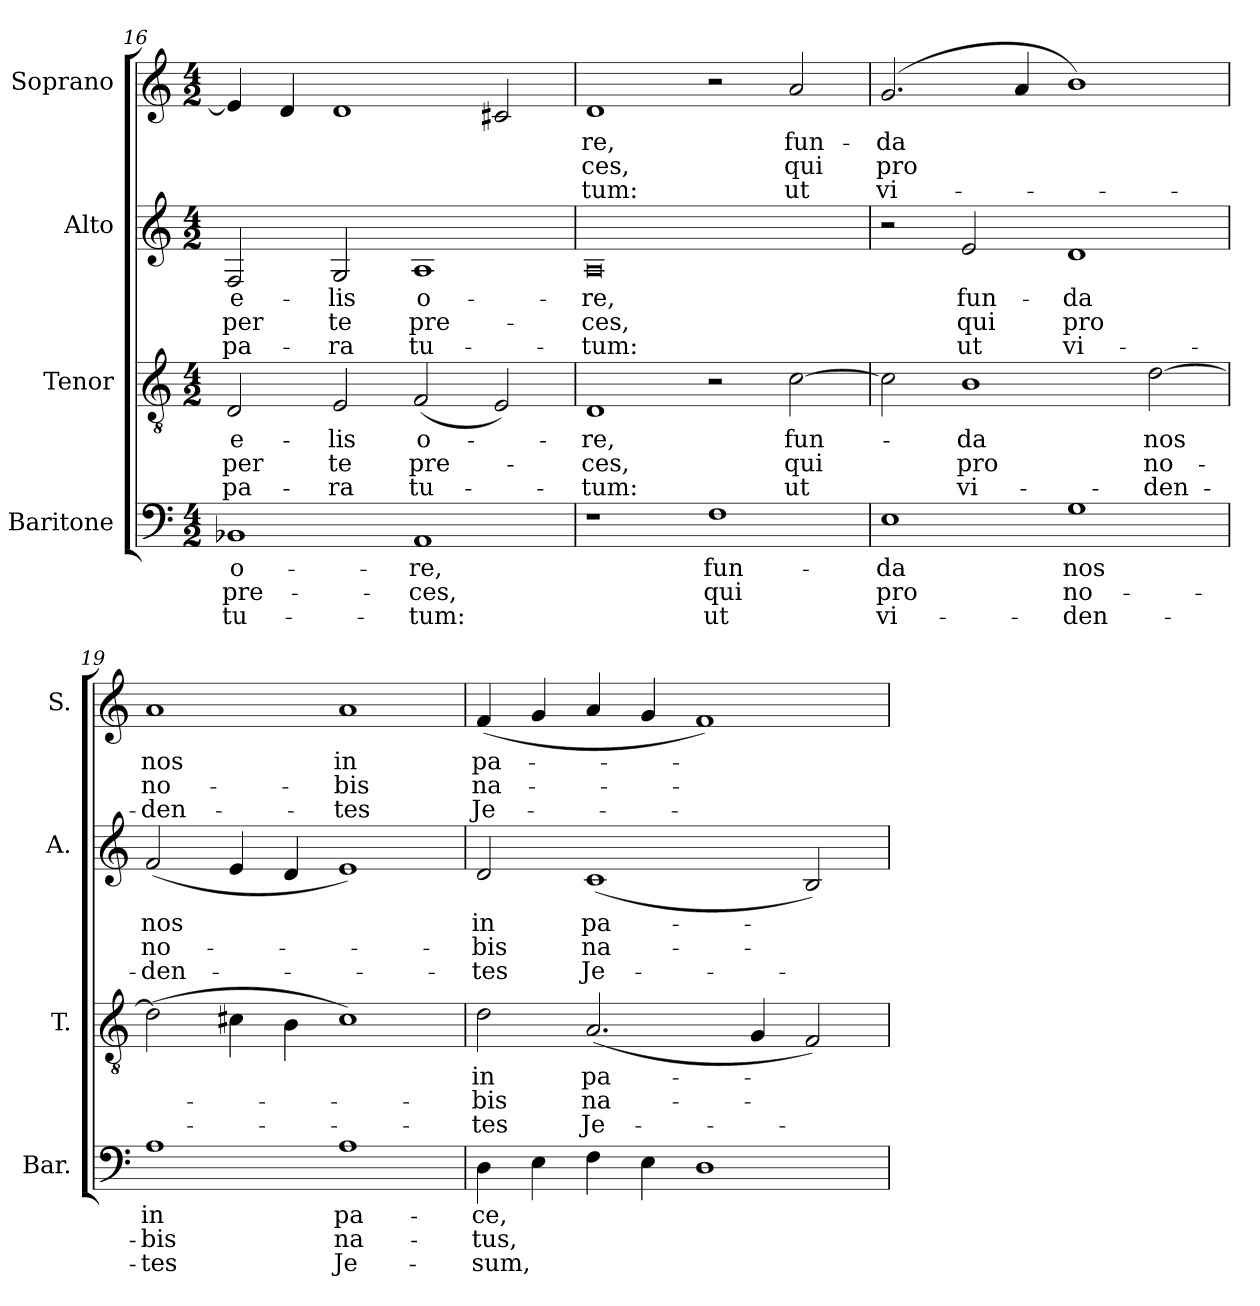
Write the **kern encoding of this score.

**kern	**text	**text	**text	**kern	**text	**text	**text	**kern	**text	**text	**text	**kern	**text	**text	**text
*part4	*part4	*part4	*part4	*part3	*part3	*part3	*part3	*part2	*part2	*part2	*part2	*part1	*part1	*part1	*part1
*staff4	*staff4	*staff4	*staff4	*staff3	*staff3	*staff3	*staff3	*staff2	*staff2	*staff2	*staff2	*staff1	*staff1	*staff1	*staff1
*I"Baritone	*	*	*	*I"Tenor	*	*	*	*I"Alto	*	*	*	*I"Soprano	*	*	*
*I'Bar.	*	*	*	*I'T.	*	*	*	*I'A.	*	*	*	*I'S.	*	*	*
*clefF4	*	*	*	*clefGv2	*	*	*	*clefG2	*	*	*	*clefG2	*	*	*
*	*	*	*	*ITrd7c12	*	*	*	*	*	*	*	*	*	*	*
*k[]	*	*	*	*k[]	*	*	*	*k[]	*	*	*	*k[]	*	*	*
*C:	*	*	*	*C:	*	*	*	*C:	*	*	*	*C:	*	*	*
*M4/2	*	*	*	*M4/2	*	*	*	*M4/2	*	*	*	*M4/2	*	*	*
=16	=16	=16	=16	=16	=16	=16	=16	=16	=16	=16	=16	=16	=16	=16	=16
!	!LO:LY:b:color=#000000	!LO:LY:b:color=#000000	!LO:LY:b:color=#000000	!	!	!	!	!	!	!	!	!	!	!	!
!	!	!	!	!	!LO:LY:b:color=#000000	!LO:LY:b:color=#000000	!LO:LY:b:color=#000000	!	!	!	!	!	!	!	!
!	!	!	!	!	!	!	!	!	!LO:LY:b:color=#000000	!LO:LY:b:color=#000000	!LO:LY:b:color=#000000	!	!	!	!
1BB-Xi	o-	pre-	tu-	2DDi/	-e-	per	pa-	2Fi/	-e-	per	pa-	4ei/]	.	.	.
.	.	.	.	.	.	.	.	.	.	.	.	4di/	.	.	.
!	!	!	!	!	!LO:LY:b:color=#000000	!LO:LY:b:color=#000000	!LO:LY:b:color=#000000	!	!	!	!	!	!	!	!
!	!	!	!	!	!	!	!	!	!LO:LY:b:color=#000000	!LO:LY:b:color=#000000	!LO:LY:b:color=#000000	!	!	!	!
.	.	.	.	2EEi/	-lis	te	-ra	2Gi/	-lis	te	-ra	1di	.	.	.
!	!LO:LY:b:color=#000000	!LO:LY:b:color=#000000	!LO:LY:b:color=#000000	!	!	!	!	!	!	!	!	!	!	!	!
!	!	!	!	!	!LO:LY:b:color=#000000	!LO:LY:b:color=#000000	!LO:LY:b:color=#000000	!	!	!	!	!	!	!	!
!	!	!	!	!	!	!	!	!	!LO:LY:b:color=#000000	!LO:LY:b:color=#000000	!LO:LY:b:color=#000000	!	!	!	!
1AAi	-re,	-ces,	-tum:	(2FFi/	o-	pre-	tu-	1Ai	o-	pre-	tu-	.	.	.	.
.	.	.	.	2EEi/)	.	.	.	.	.	.	.	2c#Xi/	.	.	.
=17	=17	=17	=17	=17	=17	=17	=17	=17	=17	=17	=17	=17	=17	=17	=17
!	!	!	!	!	!LO:LY:b:color=#000000	!LO:LY:b:color=#000000	!LO:LY:b:color=#000000	!	!	!	!	!	!	!	!
!	!	!	!	!	!	!	!	!	!LO:LY:b:color=#000000	!LO:LY:b:color=#000000	!LO:LY:b:color=#000000	!	!	!	!
!	!	!	!	!	!	!	!	!	!	!	!	!	!LO:LY:b:color=#000000	!LO:LY:b:color=#000000	!LO:LY:b:color=#000000
1r	.	.	.	1DDi	-re,	-ces,	-tum:	0Ai	-re,	-ces,	-tum:	1di	-re,	-ces,	-tum:
!	!LO:LY:b:color=#000000	!LO:LY:b:color=#000000	!LO:LY:b:color=#000000	!	!	!	!	!	!	!	!	!	!	!	!
1Fi	fun-	qui	ut	2r	.	.	.	.	.	.	.	2r	.	.	.
!	!	!	!	!	!LO:LY:b:color=#000000	!LO:LY:b:color=#000000	!LO:LY:b:color=#000000	!	!	!	!	!	!	!	!
!	!	!	!	!	!	!	!	!	!	!	!	!	!LO:LY:b:color=#000000	!LO:LY:b:color=#000000	!LO:LY:b:color=#000000
.	.	.	.	[2Ci\	fun-	qui	ut	.	.	.	.	2ai/	fun-	qui	ut
=18	=18	=18	=18	=18	=18	=18	=18	=18	=18	=18	=18	=18	=18	=18	=18
!	!LO:LY:b:color=#000000	!LO:LY:b:color=#000000	!LO:LY:b:color=#000000	!	!	!	!	!	!	!	!	!	!	!	!
!	!	!	!	!	!	!	!	!	!	!	!	!	!LO:LY:b:color=#000000	!LO:LY:b:color=#000000	!LO:LY:b:color=#000000
1Ei	-da	pro	vi-	2Ci\]	.	.	.	2r	.	.	.	(2.gi/	-da	pro	vi-
!	!	!	!	!	!LO:LY:b:color=#000000	!LO:LY:b:color=#000000	!LO:LY:b:color=#000000	!	!	!	!	!	!	!	!
!	!	!	!	!	!	!	!	!	!LO:LY:b:color=#000000	!LO:LY:b:color=#000000	!LO:LY:b:color=#000000	!	!	!	!
.	.	.	.	1BBi	-da	pro	vi-	2ei/	fun-	qui	ut	.	.	.	.
.	.	.	.	.	.	.	.	.	.	.	.	4ai/	.	.	.
!	!LO:LY:b:color=#000000	!LO:LY:b:color=#000000	!LO:LY:b:color=#000000	!	!	!	!	!	!	!	!	!	!	!	!
!	!	!	!	!	!	!	!	!	!LO:LY:b:color=#000000	!LO:LY:b:color=#000000	!LO:LY:b:color=#000000	!	!	!	!
1Gi	nos	no-	-den-	.	.	.	.	1di	-da	pro	vi-	1bi)	.	.	.
!	!	!	!	!	!LO:LY:b:color=#000000	!LO:LY:b:color=#000000	!LO:LY:b:color=#000000	!	!	!	!	!	!	!	!
.	.	.	.	[2Di\	nos	no-	-den-	.	.	.	.	.	.	.	.
!!LO:PB:g=z
=19	=19	=19	=19	=19	=19	=19	=19	=19	=19	=19	=19	=19	=19	=19	=19
!	!LO:LY:b:color=#000000	!LO:LY:b:color=#000000	!LO:LY:b:color=#000000	!	!	!	!	!	!	!	!	!	!	!	!
!	!	!	!	!	!	!	!	!	!LO:LY:b:color=#000000	!LO:LY:b:color=#000000	!LO:LY:b:color=#000000	!	!	!	!
!	!	!	!	!	!	!	!	!	!	!	!	!	!LO:LY:b:color=#000000	!LO:LY:b:color=#000000	!LO:LY:b:color=#000000
1Ai	in	-bis	-tes	(2Di\]	.	.	.	(2fi/	nos	no-	-den-	1ai	nos	no-	-den-
.	.	.	.	4C#Xi\	.	.	.	4ei/	.	.	.	.	.	.	.
.	.	.	.	4BBi\	.	.	.	4di/	.	.	.	.	.	.	.
!	!LO:LY:b:color=#000000	!LO:LY:b:color=#000000	!LO:LY:b:color=#000000	!	!	!	!	!	!	!	!	!	!	!	!
!	!	!	!	!	!	!	!	!	!	!	!	!	!LO:LY:b:color=#000000	!LO:LY:b:color=#000000	!LO:LY:b:color=#000000
1Ai	pa-	na-	Je-	1C#i)	.	.	.	1ei)	.	.	.	1ai	in	-bis	-tes
=20	=20	=20	=20	=20	=20	=20	=20	=20	=20	=20	=20	=20	=20	=20	=20
!	!LO:LY:b:color=#000000	!LO:LY:b:color=#000000	!LO:LY:b:color=#000000	!	!	!	!	!	!	!	!	!	!	!	!
!	!	!	!	!	!LO:LY:b:color=#000000	!LO:LY:b:color=#000000	!LO:LY:b:color=#000000	!	!	!	!	!	!	!	!
!	!	!	!	!	!	!	!	!	!LO:LY:b:color=#000000	!LO:LY:b:color=#000000	!LO:LY:b:color=#000000	!	!	!	!
!	!	!	!	!	!	!	!	!	!	!	!	!	!LO:LY:b:color=#000000	!LO:LY:b:color=#000000	!LO:LY:b:color=#000000
4Di\	-ce,	-tus,	-sum,	2Di\	in	-bis	-tes	2di/	in	-bis	-tes	(4fi/	pa-	na-	Je-
4Ei\	.	.	.	.	.	.	.	.	.	.	.	4gi/	.	.	.
!	!	!	!	!	!LO:LY:b:color=#000000	!LO:LY:b:color=#000000	!LO:LY:b:color=#000000	!	!	!	!	!	!	!	!
!	!	!	!	!	!	!	!	!	!LO:LY:b:color=#000000	!LO:LY:b:color=#000000	!LO:LY:b:color=#000000	!	!	!	!
4Fi\	.	.	.	(2.AAi/	pa-	na-	Je-	(1ci	pa-	na-	Je-	4ai/	.	.	.
4Ei\	.	.	.	.	.	.	.	.	.	.	.	4gi/	.	.	.
1Di	.	.	.	.	.	.	.	.	.	.	.	1fi)	.	.	.
.	.	.	.	4GGi/	.	.	.	.	.	.	.	.	.	.	.
.	.	.	.	2FFi/)	.	.	.	2Bi/)	.	.	.	.	.	.	.
=	=	=	=	=	=	=	=	=	=	=	=	=	=	=	=
*-	*-	*-	*-	*-	*-	*-	*-	*-	*-	*-	*-	*-	*-	*-	*-
